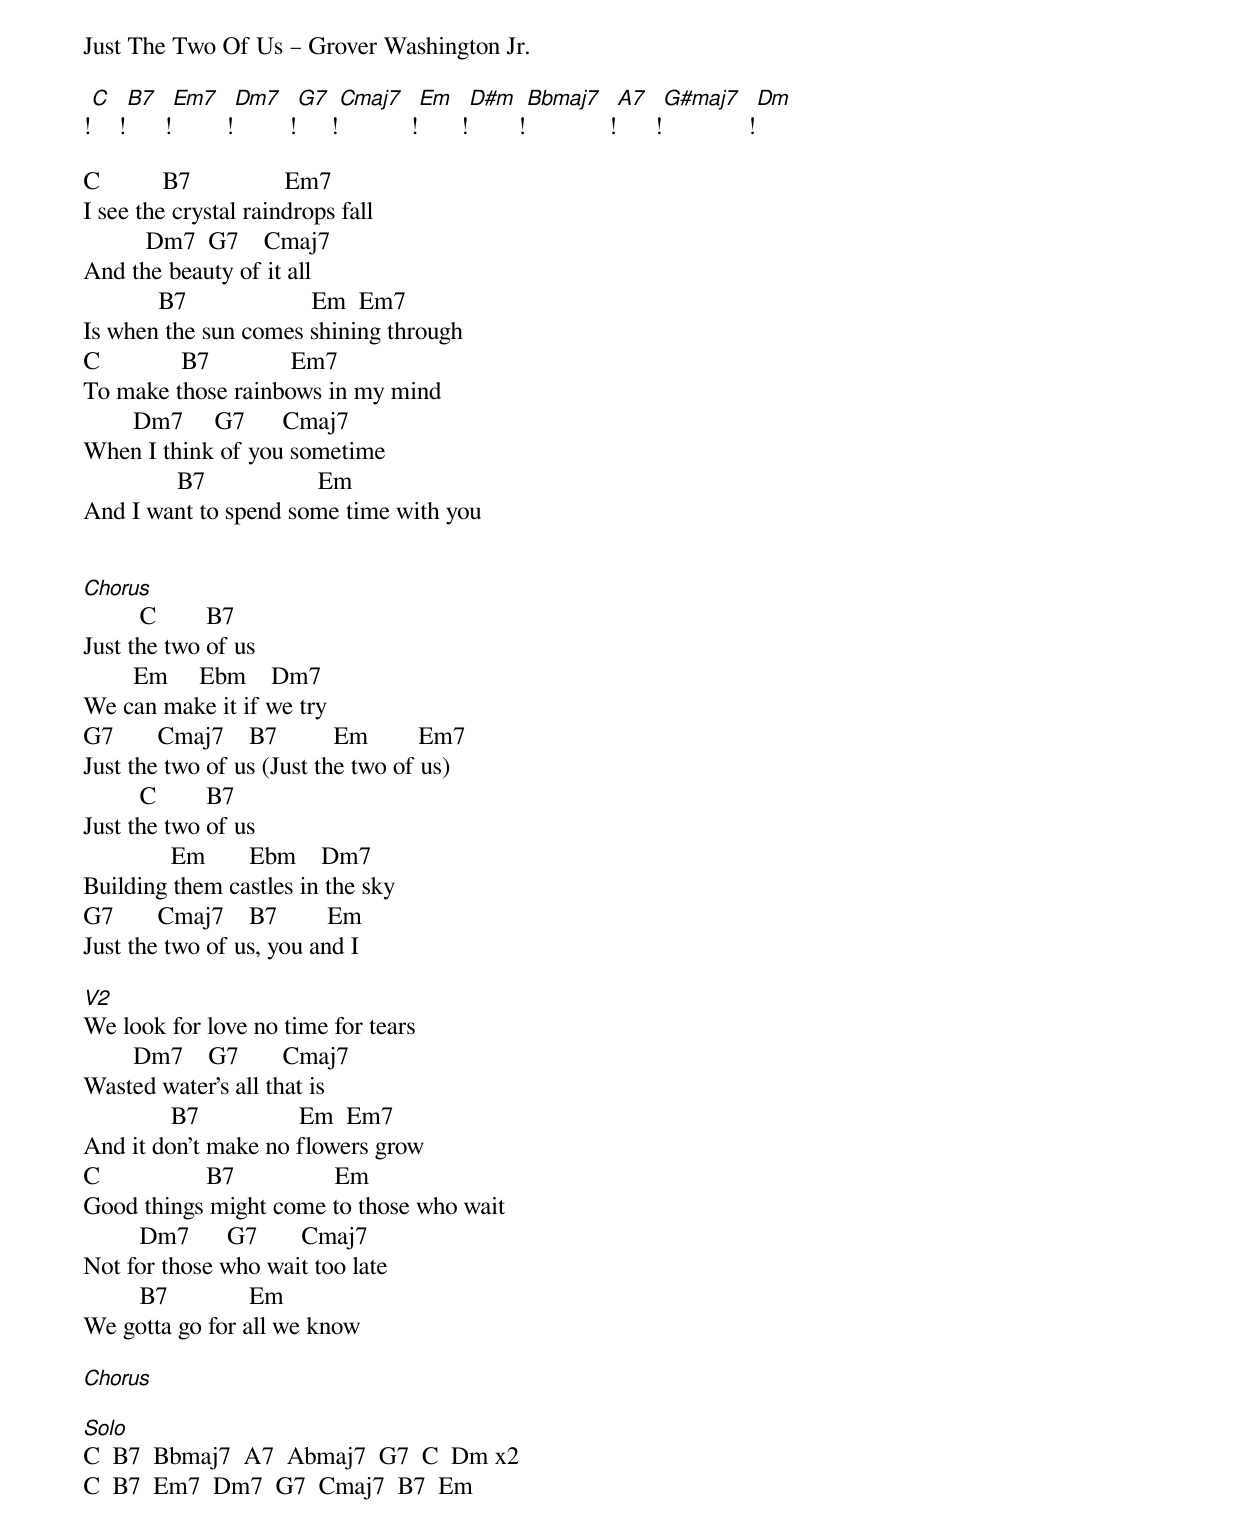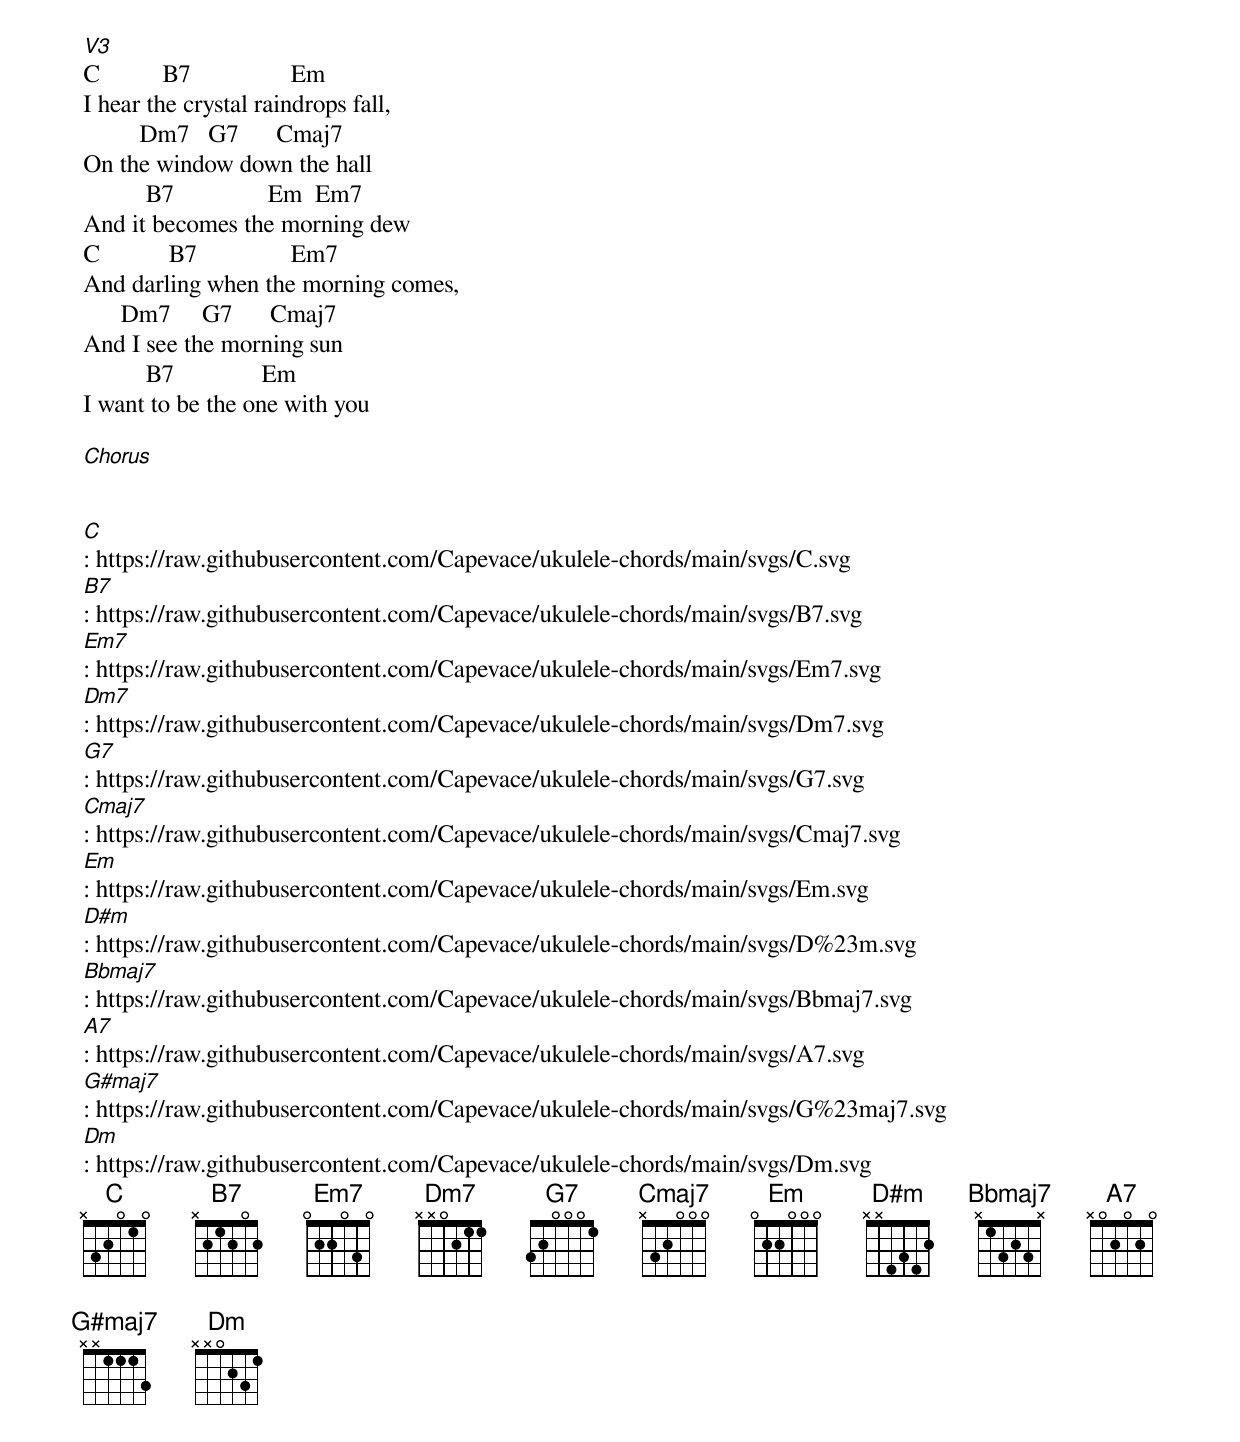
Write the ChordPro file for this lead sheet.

Just The Two Of Us – Grover Washington Jr.

![C][] ![B7][] ![Em7][] ![Dm7][] ![G7][]![Cmaj7][] ![Em][] ![D#m][]![Bbmaj7][] ![A7][] ![G#maj7][] ![Dm][]

C          B7               Em7
I see the crystal raindrops fall
          Dm7  G7    Cmaj7
And the beauty of it all
            B7                    Em  Em7
Is when the sun comes shining through
C             B7             Em7
To make those rainbows in my mind
        Dm7     G7      Cmaj7
When I think of you sometime
               B7                  Em
And I want to spend some time with you


[Chorus]
         C        B7
Just the two of us
        Em     Ebm    Dm7
We can make it if we try
G7       Cmaj7    B7         Em        Em7
Just the two of us (Just the two of us)
         C        B7
Just the two of us
              Em       Ebm    Dm7
Building them castles in the sky
G7       Cmaj7    B7        Em
Just the two of us, you and I

[V2]
We look for love no time for tears
        Dm7    G7       Cmaj7
Wasted water's all that is
              B7                Em  Em7
And it don't make no flowers grow
C                 B7                Em
Good things might come to those who wait
         Dm7      G7       Cmaj7
Not for those who wait too late
         B7             Em
We gotta go for all we know

[Chorus]

[Solo]
C  B7  Bbmaj7  A7  Abmaj7  G7  C  Dm x2
C  B7  Em7  Dm7  G7  Cmaj7  B7  Em

[V3]
C          B7                Em
I hear the crystal raindrops fall,
         Dm7   G7      Cmaj7
On the window down the hall
          B7               Em  Em7
And it becomes the morning dew
C           B7               Em7
And darling when the morning comes,
      Dm7     G7      Cmaj7
And I see the morning sun
          B7              Em
I want to be the one with you

[Chorus]


[C]: https://raw.githubusercontent.com/Capevace/ukulele-chords/main/svgs/C.svg
[B7]: https://raw.githubusercontent.com/Capevace/ukulele-chords/main/svgs/B7.svg
[Em7]: https://raw.githubusercontent.com/Capevace/ukulele-chords/main/svgs/Em7.svg
[Dm7]: https://raw.githubusercontent.com/Capevace/ukulele-chords/main/svgs/Dm7.svg
[G7]: https://raw.githubusercontent.com/Capevace/ukulele-chords/main/svgs/G7.svg
[Cmaj7]: https://raw.githubusercontent.com/Capevace/ukulele-chords/main/svgs/Cmaj7.svg
[Em]: https://raw.githubusercontent.com/Capevace/ukulele-chords/main/svgs/Em.svg
[D#m]: https://raw.githubusercontent.com/Capevace/ukulele-chords/main/svgs/D%23m.svg
[Bbmaj7]: https://raw.githubusercontent.com/Capevace/ukulele-chords/main/svgs/Bbmaj7.svg
[A7]: https://raw.githubusercontent.com/Capevace/ukulele-chords/main/svgs/A7.svg
[G#maj7]: https://raw.githubusercontent.com/Capevace/ukulele-chords/main/svgs/G%23maj7.svg
[Dm]: https://raw.githubusercontent.com/Capevace/ukulele-chords/main/svgs/Dm.svg
